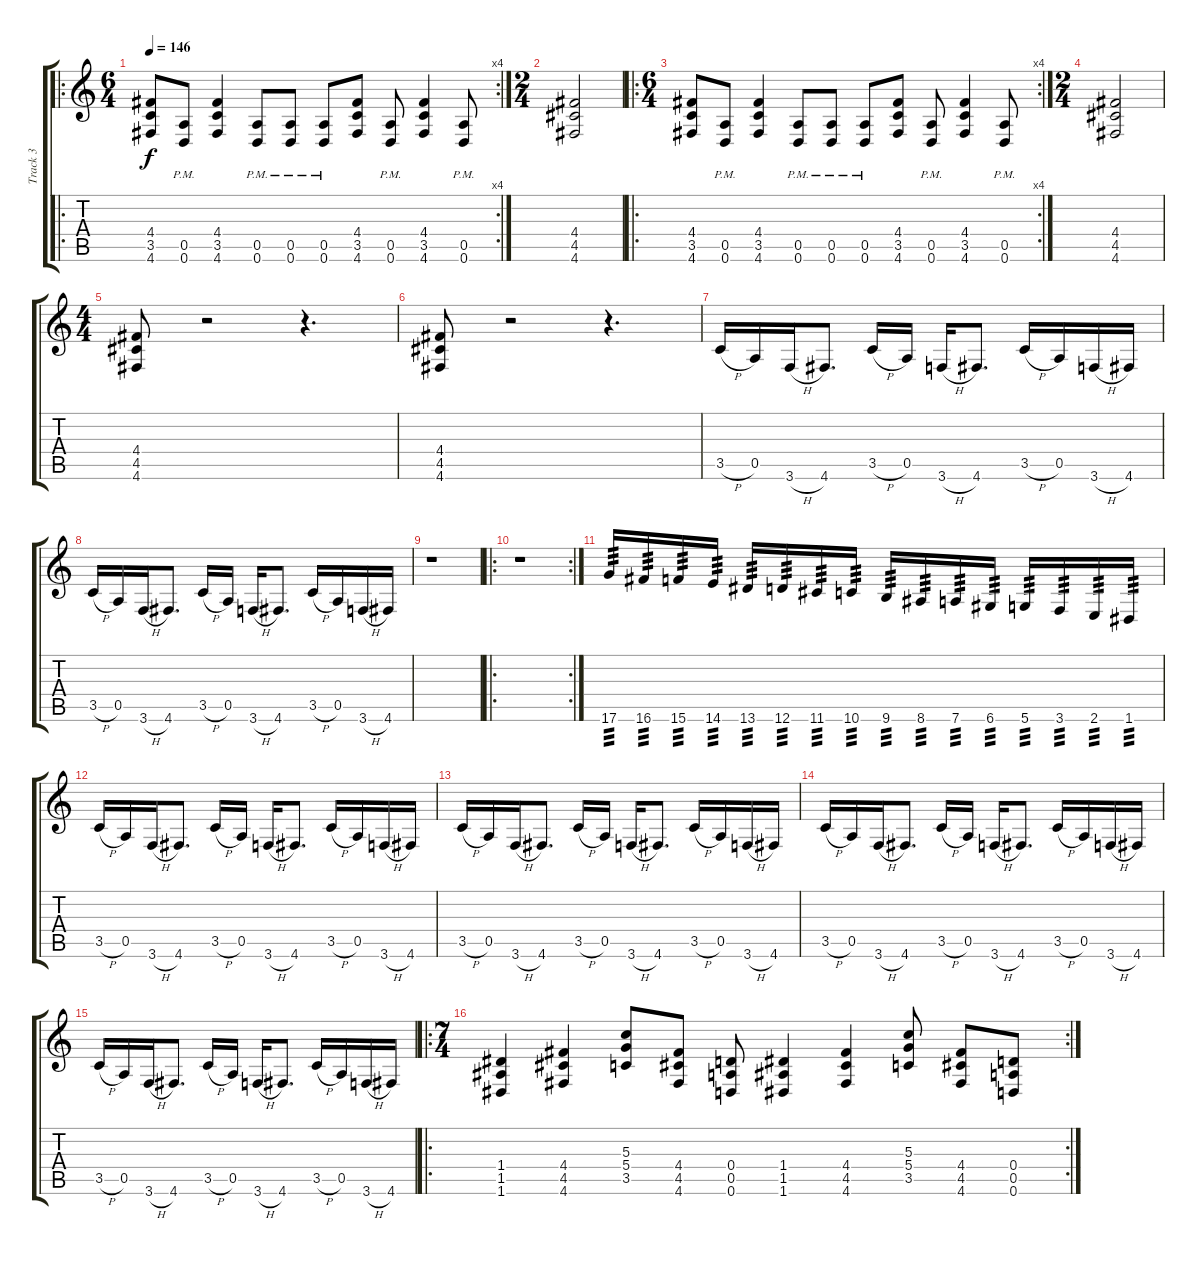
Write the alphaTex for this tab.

\track ("Track 3" "Track 3") {instrument distortionguitar}
\staff {score tabs}
\tuning (E4 B3 G3 D3 A2 D2) {hide}
\ro
\rc 4
\ts (6 4)
\tempo 146
\clef g2
\ks c
(4.4 3.5 4.6).8{dy f} (0.5{pm} 0.6{pm}).8 (4.4 3.5 4.6).4 (0.5{pm} 0.6{pm}).8 (0.5{pm} 0.6{pm}).8 (0.5{pm} 0.6{pm}).8 (4.4 3.5 4.6).8 (0.5{pm} 0.6{pm}).8 (4.4 3.5 4.6).4 (0.5{pm} 0.6{pm}).8 |
\ts (2 4)
(4.4 4.5 4.6).2 |
\ro
\rc 4
\ts (6 4)
(4.4 3.5 4.6).8 (0.5{pm} 0.6{pm}).8 (4.4 3.5 4.6).4 (0.5{pm} 0.6{pm}).8 (0.5{pm} 0.6{pm}).8 (0.5{pm} 0.6{pm}).8 (4.4 3.5 4.6).8 (0.5{pm} 0.6{pm}).8 (4.4 3.5 4.6).4 (0.5{pm} 0.6{pm}).8 |
\ts (2 4)
(4.4 4.5 4.6).2 |
\ts (4 4)
(4.4 4.5 4.6).8 r.2 r.4{d} |
(4.4 4.5 4.6).8 r.2 r.4{d} |
3.5{h}.16 0.5.16 3.6{h}.16 4.6.8{d} 3.5{h}.16 0.5.16 3.6{h}.16 4.6.8{d} 3.5{h}.16 0.5.16 3.6{h}.16 4.6.16 |
3.5{h}.16 0.5.16 3.6{h}.16 4.6.8{d} 3.5{h}.16 0.5.16 3.6{h}.16 4.6.8{d} 3.5{h}.16 0.5.16 3.6{h}.16 4.6.16 |
r.1 |
\ro
\rc 2
r.1 |
17.6.16{tp 3} 16.6.16{tp 3} 15.6.16{tp 3} 14.6.16{tp 3} 13.6.16{tp 3} 12.6.16{tp 3} 11.6.16{tp 3} 10.6.16{tp 3} 9.6.16{tp 3} 8.6.16{tp 3} 7.6.16{tp 3} 6.6.16{tp 3} 5.6.16{tp 3} 3.6.16{tp 3} 2.6.16{tp 3} 1.6.16{tp 3} |
3.5{h}.16 0.5.16 3.6{h}.16 4.6.8{d} 3.5{h}.16 0.5.16 3.6{h}.16 4.6.8{d} 3.5{h}.16 0.5.16 3.6{h}.16 4.6.16 |
3.5{h}.16 0.5.16 3.6{h}.16 4.6.8{d} 3.5{h}.16 0.5.16 3.6{h}.16 4.6.8{d} 3.5{h}.16 0.5.16 3.6{h}.16 4.6.16 |
3.5{h}.16 0.5.16 3.6{h}.16 4.6.8{d} 3.5{h}.16 0.5.16 3.6{h}.16 4.6.8{d} 3.5{h}.16 0.5.16 3.6{h}.16 4.6.16 |
3.5{h}.16 0.5.16 3.6{h}.16 4.6.8{d} 3.5{h}.16 0.5.16 3.6{h}.16 4.6.8{d} 3.5{h}.16 0.5.16 3.6{h}.16 4.6.16 |
\ro
\rc 2
\ts (7 4)
(1.4 1.5 1.6).4 (4.4 4.5 4.6).4 (5.3 5.4 3.5).8 (4.4 4.5 4.6).8 (0.4 0.5 0.6).8 (1.4 1.5 1.6).4 (4.4 4.5 4.6).4 (5.3 5.4 3.5).8 (4.4 4.5 4.6).8 (0.4 0.5 0.6).8
